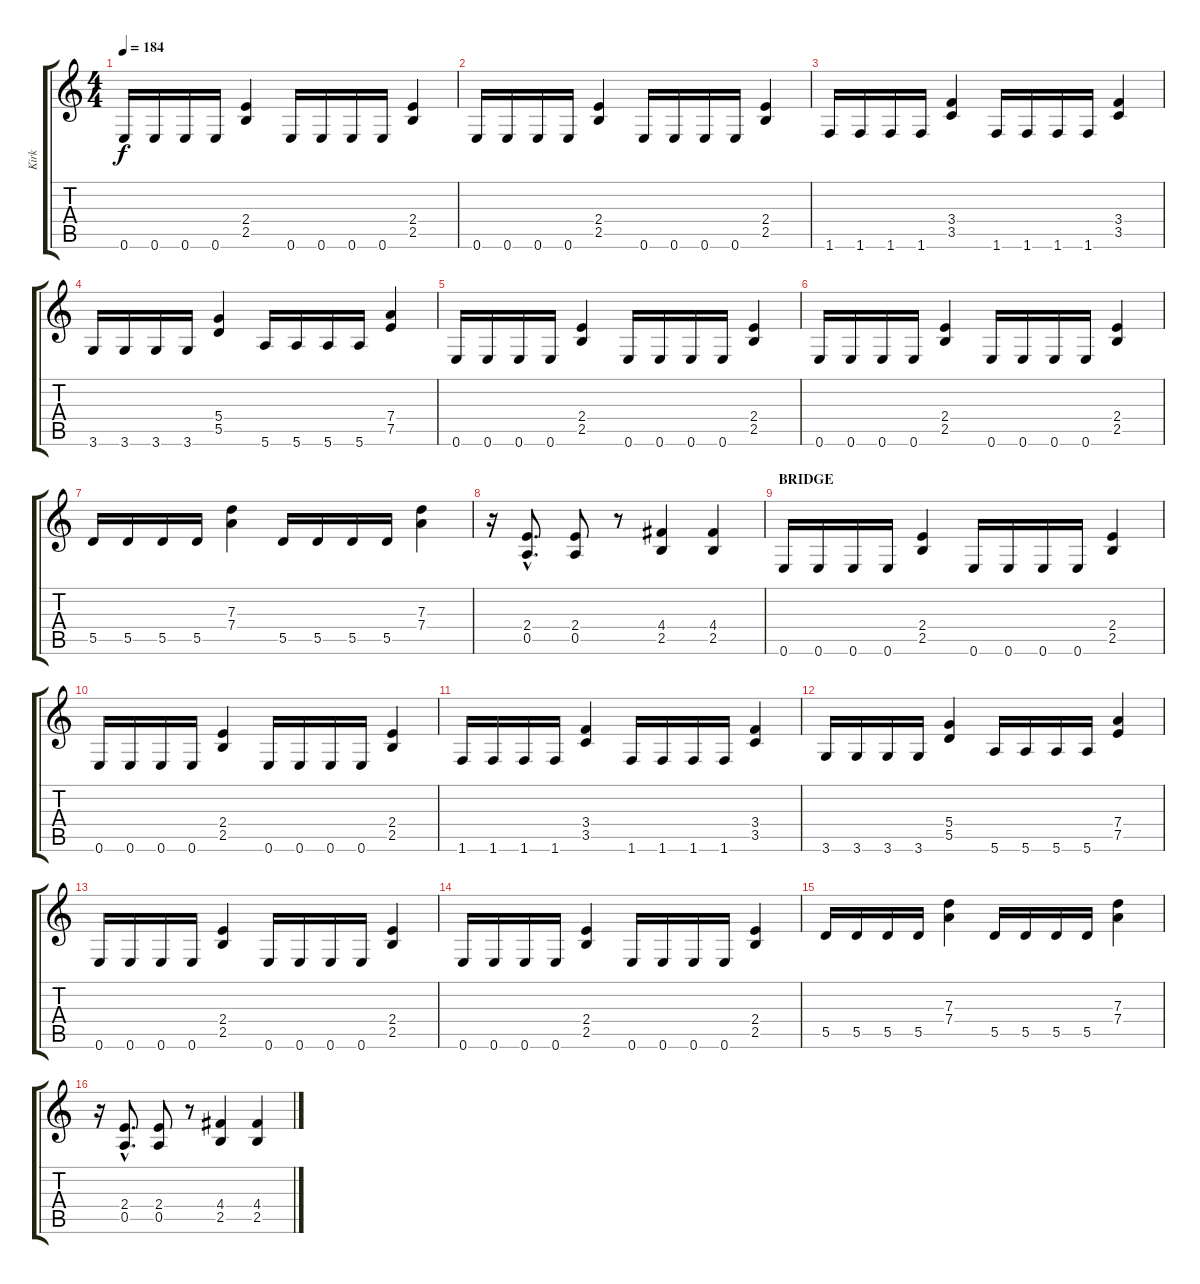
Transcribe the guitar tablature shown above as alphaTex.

\track ("Kirk" "Kirk") {instrument overdrivenguitar}
\staff {score tabs}
\tuning (E4 B3 G3 D3 A2 E2) {hide}
\ts (4 4)
\tempo 184
\clef g2
\ks c
0.6.16{dy f} 0.6.16 0.6.16 0.6.16 (2.4 2.5).4 0.6.16 0.6.16 0.6.16 0.6.16 (2.4 2.5).4 |
0.6.16 0.6.16 0.6.16 0.6.16 (2.4 2.5).4 0.6.16 0.6.16 0.6.16 0.6.16 (2.4 2.5).4 |
1.6.16 1.6.16 1.6.16 1.6.16 (3.4 3.5).4 1.6.16 1.6.16 1.6.16 1.6.16 (3.4 3.5).4 |
3.6.16 3.6.16 3.6.16 3.6.16 (5.4 5.5).4 5.6.16 5.6.16 5.6.16 5.6.16 (7.4 7.5).4 |
0.6.16 0.6.16 0.6.16 0.6.16 (2.4 2.5).4 0.6.16 0.6.16 0.6.16 0.6.16 (2.4 2.5).4 |
0.6.16 0.6.16 0.6.16 0.6.16 (2.4 2.5).4 0.6.16 0.6.16 0.6.16 0.6.16 (2.4 2.5).4 |
5.5.16 5.5.16 5.5.16 5.5.16 (7.3 7.4).4 5.5.16 5.5.16 5.5.16 5.5.16 (7.3 7.4).4 |
r.16 (2.4{hac} 0.5{hac}).8{d} (2.4 0.5).8 r.8 (4.4 2.5).4 (4.4 2.5).4 |
\section ("" "BRIDGE")
0.6.16 0.6.16 0.6.16 0.6.16 (2.4 2.5).4 0.6.16 0.6.16 0.6.16 0.6.16 (2.4 2.5).4 |
0.6.16 0.6.16 0.6.16 0.6.16 (2.4 2.5).4 0.6.16 0.6.16 0.6.16 0.6.16 (2.4 2.5).4 |
1.6.16 1.6.16 1.6.16 1.6.16 (3.4 3.5).4 1.6.16 1.6.16 1.6.16 1.6.16 (3.4 3.5).4 |
3.6.16 3.6.16 3.6.16 3.6.16 (5.4 5.5).4 5.6.16 5.6.16 5.6.16 5.6.16 (7.4 7.5).4 |
0.6.16 0.6.16 0.6.16 0.6.16 (2.4 2.5).4 0.6.16 0.6.16 0.6.16 0.6.16 (2.4 2.5).4 |
0.6.16 0.6.16 0.6.16 0.6.16 (2.4 2.5).4 0.6.16 0.6.16 0.6.16 0.6.16 (2.4 2.5).4 |
5.5.16 5.5.16 5.5.16 5.5.16 (7.3 7.4).4 5.5.16 5.5.16 5.5.16 5.5.16 (7.3 7.4).4 |
r.16 (2.4{hac} 0.5{hac}).8{d} (2.4 0.5).8 r.8 (4.4 2.5).4 (4.4 2.5).4
